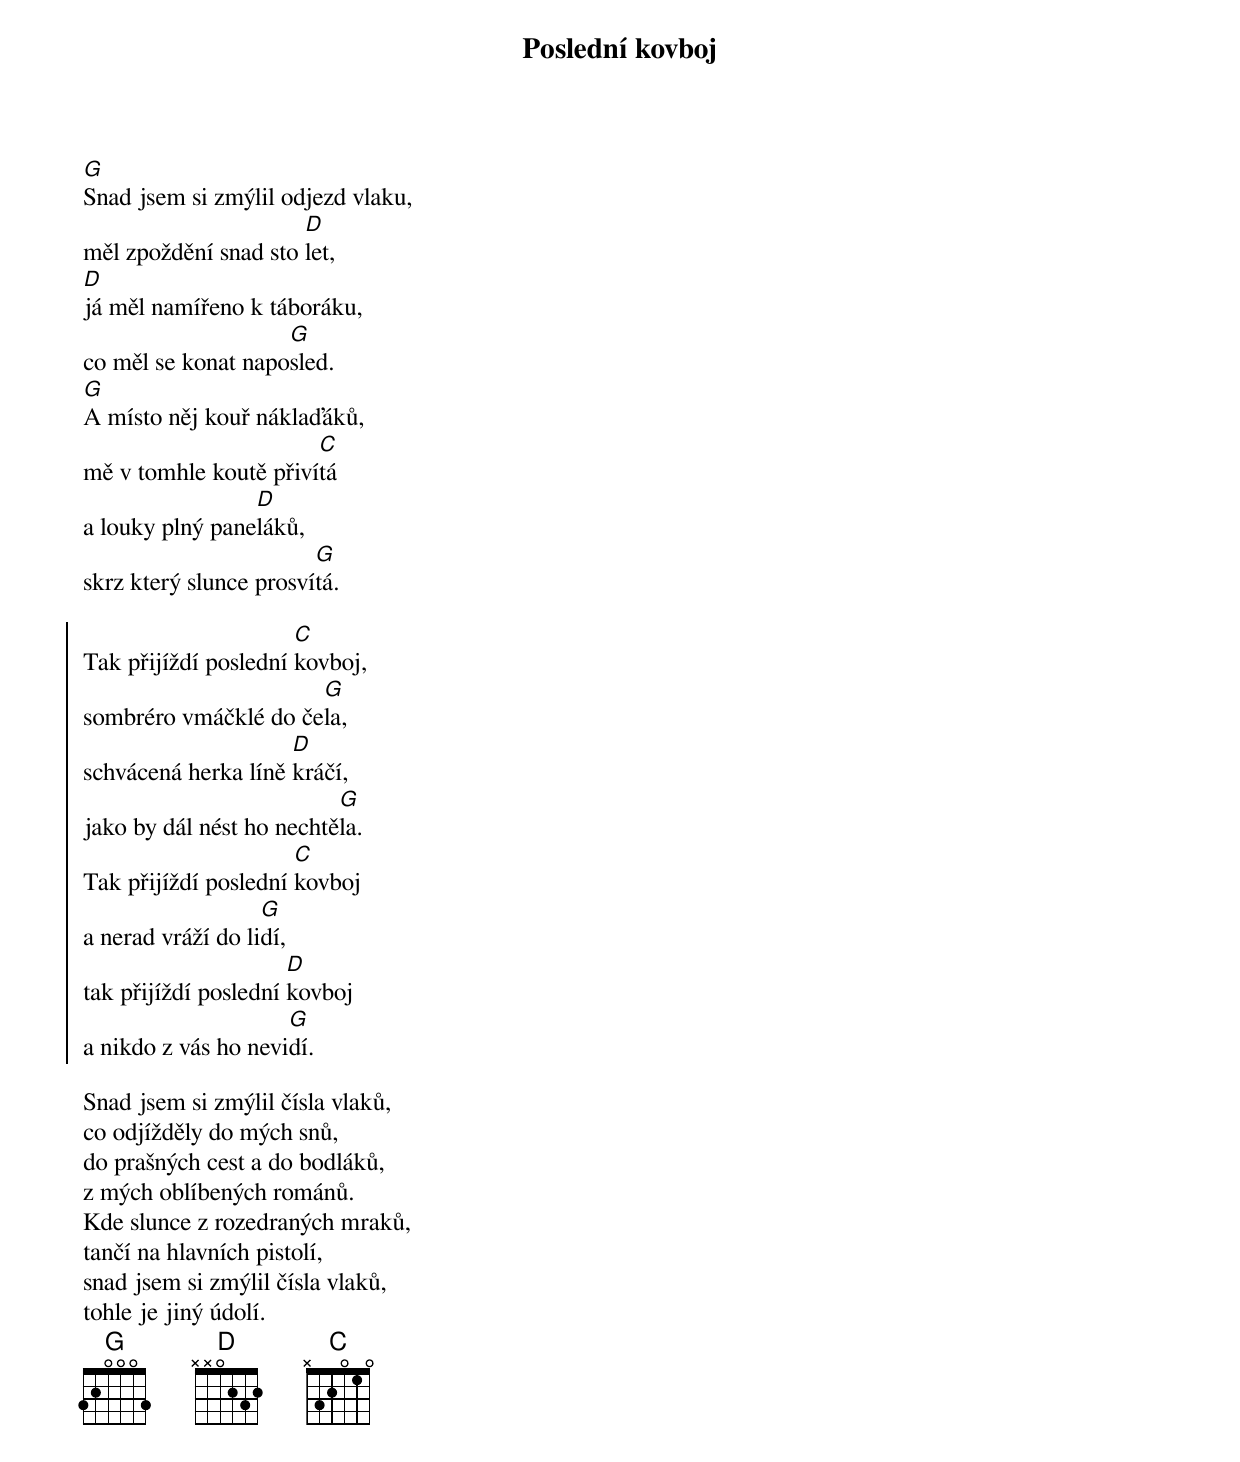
{title: Poslední kovboj}

[G]Snad jsem si zmýlil odjezd vlaku,
měl zpoždění snad sto [D]let,
[D]já měl namířeno k táboráku,
co měl se konat napo[G]sled.
[G]A místo něj kouř náklaďáků,
mě v tomhle koutě přiví[C]tá
a louky plný pane[D]láků,
skrz který slunce prosví[G]tá.

{start_of_chorus}
Tak přijíždí poslední [C]kovboj,
sombréro vmáčklé do če[G]la,
schvácená herka líně [D]kráčí,
jako by dál nést ho nechtě[G]la.
Tak přijíždí poslední [C]kovboj
a nerad vráží do li[G]dí,
tak přijíždí poslední [D]kovboj
a nikdo z vás ho nevi[G]dí.
{end_of_chorus}

Snad jsem si zmýlil čísla vlaků,
co odjížděly do mých snů,
do prašných cest a do bodláků,
z mých oblíbených románů.
Kde slunce z rozedraných mraků,
tančí na hlavních pistolí,
snad jsem si zmýlil čísla vlaků,
tohle je jiný údolí.
